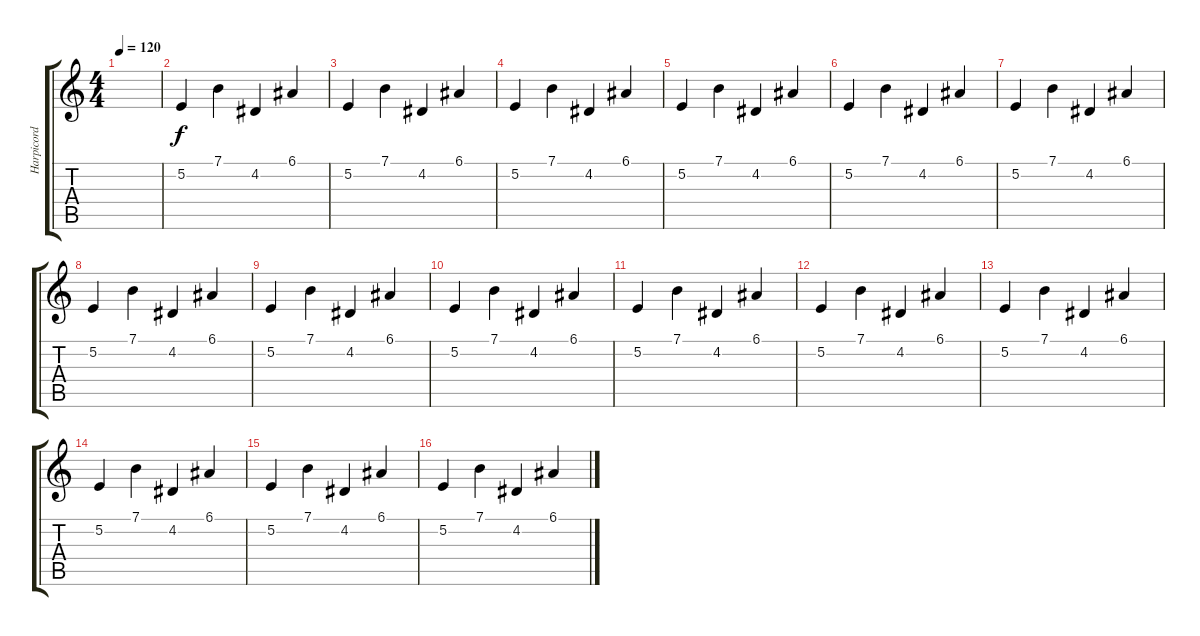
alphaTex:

\track ("Harpicord  - King Diamond" "Harpicord ") {instrument harpsichord}
\staff {score tabs}
\tuning (E4 B3 G3 D3 A2 E2) {hide}
\ts (4 4)
\tempo 120
\clef g2
\ks c
|
5.2.4 7.1.4 4.2.4 6.1.4 |
5.2.4 7.1.4 4.2.4 6.1.4 |
5.2.4 7.1.4 4.2.4 6.1.4 |
5.2.4 7.1.4 4.2.4 6.1.4 |
5.2.4 7.1.4 4.2.4 6.1.4 |
5.2.4 7.1.4 4.2.4 6.1.4 |
5.2.4 7.1.4 4.2.4 6.1.4 |
5.2.4 7.1.4 4.2.4 6.1.4 |
5.2.4 7.1.4 4.2.4 6.1.4 |
5.2.4 7.1.4 4.2.4 6.1.4 |
5.2.4 7.1.4 4.2.4 6.1.4 |
5.2.4 7.1.4 4.2.4 6.1.4 |
5.2.4 7.1.4 4.2.4 6.1.4 |
5.2.4 7.1.4 4.2.4 6.1.4 |
5.2.4 7.1.4 4.2.4 6.1.4
